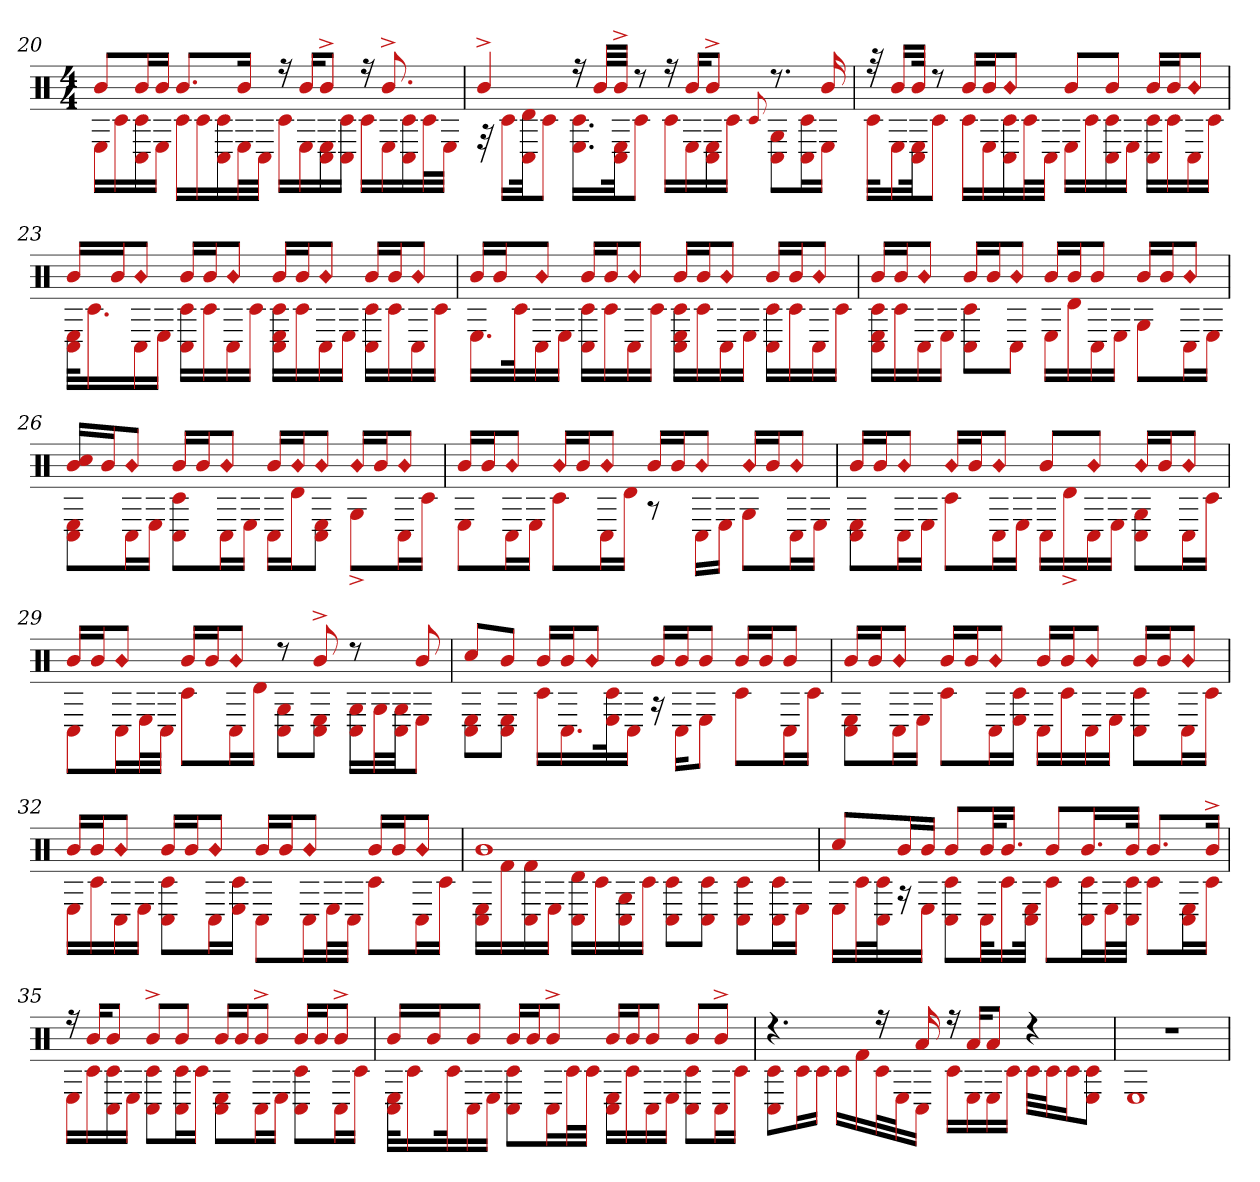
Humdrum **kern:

**kern
*part1
*staff1
*clefX
*k[]
*M4/4
=20
*^
8bL	16ELL
.	16c#
16bL	16C# 16c#
16bJJ	16EJJ
8.bL	16c#LL
.	16c#
.	16C# 16c#
16bJk	32EL
.	32C#JJJ
16r	16c#LL
16bKL	16E
8b^J	16E 16C#
.	16c# 16C#JJ
16r	16c#LL
8.b^	16E
.	16C# 16c#
.	32c#L
.	32EJJJ
=21	=21
4b^	32r
.	16c#LL
.	32C# 32dJk
.	8c#J
16r	16.c# 16.ELL
32bLLL	.
32b^JJJ	32E 32C#Jk
8r	8c#J
16r	16c#LL
16bKL	16E
8b^J	16C# 16E
.	16c#JJ
.	8qqc#
8.r	8C# 8GL
.	16c# 16C#L
16b	16EJJ
=22	=22
32r	32c#KLL
16bLL	16E
32bJJk	32C# 32EJk
8r	8c#J
16bLL	16c#LL
16bJ	16E
!LO:N:head=diamond	!
8bJ	16C# 16c#
.	32c#L
.	32C#JJJ
8bL	16ELL
.	16c#
8bJ	16C# 16c#
.	16EJJ
16bLL	16C# 16c#LL
16bJ	16c#
!LO:N:head=diamond	!
8bJ	16C#
.	16c#JJ
=23	=23
16bLL	32E 32C#KLL
.	16.c#
16bJ	.
!LO:N:head=diamond	!
8bJ	16C#
.	16EJJ
16bLL	16C# 16c#LL
16bJ	16c#
!LO:N:head=diamond	!
8bJ	16C#
.	16c#JJ
16bLL	16E 16C# 16c#LL
16bJ	16c#
!LO:N:head=diamond	!
8bJ	16C#
.	16EJJ
16bLL	16c# 16C#LL
16bJ	16c#
!LO:N:head=diamond	!
8bJ	16C#
.	16c#JJ
=24	=24
16bLL	16.ELL
16bJ	.
.	32c#k
!LO:N:head=diamond	!
8bJ	16C#
.	16EJJ
16bLL	16c# 16C#LL
16bJ	16c#
!LO:N:head=diamond	!
8bJ	16C#
.	16c#JJ
16bLL	16E 16C# 16c#LL
16bJ	16c#
!LO:N:head=diamond	!
8bJ	16C#
.	16EJJ
16bLL	16c# 16C#LL
16bJ	16c#
!LO:N:head=diamond	!
8bJ	16C#
.	16c#JJ
=25	=25
16bLL	16E 16C# 16c#LL
16bJ	16c#
!LO:N:head=diamond	!
8bJ	16C#
.	16EJJ
16bLL	8C# 8c#L
16bJ	.
!LO:N:head=diamond	!
8bJ	8C#J
16bLL	16ELL
16bJ	16d
8bJ	16C#
.	16EJJ
16bLL	8GL
16bJ	.
!LO:N:head=diamond	!
8bJ	16C#L
.	16EJJ
=26	=26
16cc# 16bLL	8C# 8EL
16bJ	.
!LO:N:head=diamond	!
8bJ	16C#L
.	16EJJ
16bLL	8C# 8c#L
16bJ	.
!LO:N:head=diamond	!
8bJ	16C#L
.	16EJJ
16bLL	16C#LL
!LO:N:head=diamond	!
16bJ	16dJ
!LO:N:head=diamond	!
8bJ	8C# 8EJ
!LO:N:head=diamond	!
16bLL	8G^L
16bJ	.
!LO:N:head=diamond	!
8bJ	16C#L
.	16c#JJ
=27	=27
16bLL	8EL
16bJ	.
!LO:N:head=diamond	!
8bJ	16C#L
.	16EJJ
!LO:N:head=diamond	!
16bLL	8c#L
16bJ	.
!LO:N:head=diamond	!
8bJ	16C#L
.	16dJJ
16bLL	8r
16bJ	.
!LO:N:head=diamond	!
8bJ	16C#LL
.	16EJJ
!LO:N:head=diamond	!
16bLL	8GL
16bJ	.
!LO:N:head=diamond	!
8bJ	16C#L
.	16EJJ
=28	=28
16bLL	8C# 8EL
16bJ	.
!LO:N:head=diamond	!
8bJ	16C#L
.	16EJJ
!LO:N:head=diamond	!
16bLL	8c#L
16bJ	.
!LO:N:head=diamond	!
8bJ	16C#L
.	16EJJ
8bL	16C#LL
.	16d^
!LO:N:head=diamond	!
8bJ	16C#
.	16EJJ
!LO:N:head=diamond	!
16bLL	8C# 8GL
16bJ	.
!LO:N:head=diamond	!
8bJ	16C#L
.	16c#JJ
=29	=29
16bLL	8C#L
16bJ	.
!LO:N:head=diamond	!
8bJ	16C#L
.	32EL
.	32C#JJJ
16bLL	8c#L
16bJ	.
!LO:N:head=diamond	!
8bJ	16C#L
.	16dJJ
8r	8C# 8GL
8b^	8C# 8EJ
8r	16C# 16GLL
.	32GL
.	32C# 32GJJ
8b	8EJ
=30	=30
8cc#L	8C# 8EL
8bJ	8C# 8EJ
16bLL	16c#LL
16bJ	16.C#
!LO:N:head=diamond	!
8bJ	.
.	32E 32c#k
.	16C#JJ
16bLL	16r
16bJ	16C#KL
8bJ	8EJ
16bLL	8c#L
16bJ	.
8bJ	16C#L
.	16c#JJ
=31	=31
16bLL	8C# 8EL
16bJ	.
!LO:N:head=diamond	!
8bJ	16C#L
.	16EJJ
16bLL	8c#L
16bJ	.
!LO:N:head=diamond	!
8bJ	16C#L
.	16c# 16EJJ
16bLL	16C#LL
16bJ	16c#
!LO:N:head=diamond	!
8bJ	16C#
.	16EJJ
16bLL	8C# 8c#L
16bJ	.
!LO:N:head=diamond	!
8bJ	16C#L
.	16c#JJ
=32	=32
16bLL	16ELL
16bJ	16c#
!LO:N:head=diamond	!
8bJ	16C#
.	16EJJ
16bLL	8c# 8C#L
16bJ	.
!LO:N:head=diamond	!
8bJ	16C#L
.	16c# 16EJJ
16bLL	8C#L
16bJ	.
!LO:N:head=diamond	!
8bJ	16C#L
.	32EL
.	32C#JJJ
16bLL	8c#L
16bJ	.
!LO:N:head=diamond	!
8bJ	16C#L
.	16c#JJ
=33	=33
1b	16C# 16ELL
.	16f#
.	16C# 16f#
.	16EJJ
.	16C# 16dLL
.	16c#
.	16G 16C#
.	16c#JJ
.	8C# 8c#L
.	8C# 8c#J
.	8C# 8c#L
.	16C# 16c#L
.	16EJJ
=34	=34
8cc#L	16ELL
.	32c#L
.	32c# 32C#J
16bL	16r
16bJJ	16EJJ
8bL	8C# 8c#L
32bkL	32C#kL
16.bJJ	16c#
.	32E 32C#JJk
8bL	8c#L
16.bL	16c# 16C#L
.	32EL
32bJJk	32c# 32C#JJJ
8.bL	8c#L
.	16C# 16EL
16b^Jk	16c#JJ
=35	=35
16r	16ELL
16bKL	16c#
8bJ	16C# 16c#
.	16EJJ
8b^L	8C# 8c#L
8bJ	16c# 16C#L
.	16c#JJ
16bLL	8C# 8EL
16bJ	.
8b^J	16C#L
.	16EJJ
16bLL	8c# 8C#L
16bJ	.
8b^J	16C#L
.	16c#JJ
=36	=36
16bLL	32E 32C#KLL
.	16c#
16bJ	.
.	32c#k
8bJ	16C#
.	16EJJ
16bLL	8c# 8C#L
16bJ	.
8b^J	16C#L
.	32c#L
.	32c#JJJ
16bLL	16E 16C#LL
16bJ	16c#
8bJ	16C#
.	16EJJ
8bL	8C# 8c#L
8b^J	16C#L
.	16c#JJ
=37	=37
4.r	8C# 8c#L
.	16c#L
.	16c#JJ
.	16c#LL
.	16f#
16r	32c#L
.	32EJ
16a	16C#JJ
16r	16c#LL
16aKL	16E
8aJ	16E
.	16c#JJ
4r	32c#LLL
.	32c#J
.	16c#J
.	8c# 8EJ
=38	=38
1r	1E
*v	*v
=
*-
